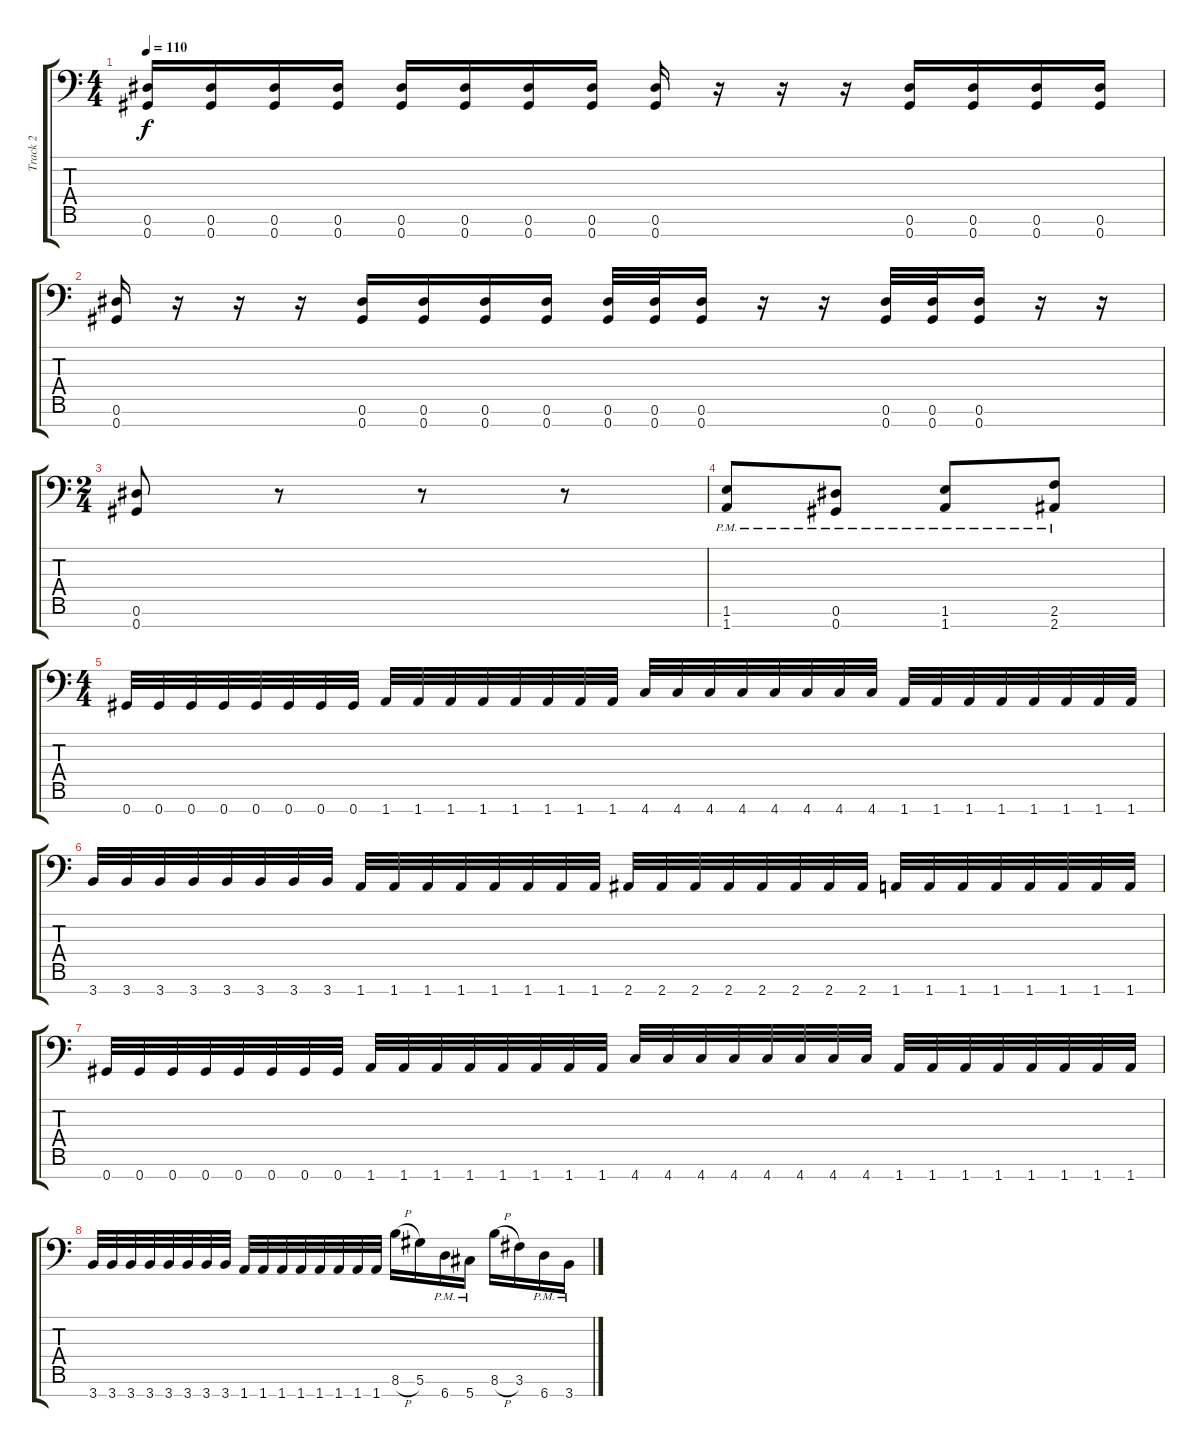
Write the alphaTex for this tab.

\track ("Track 2" "Track 2") {instrument overdrivenguitar}
\staff {score tabs}
\tuning (Eb4 Bb3 Gb3 Db3 Ab2 Eb2 Ab1) {hide}
\ts (4 4)
\tempo 110
\clef f4
\ks c
(0.6 0.7).16{dy f} (0.6 0.7).16 (0.6 0.7).16 (0.6 0.7).16 (0.6 0.7).16 (0.6 0.7).16 (0.6 0.7).16 (0.6 0.7).16 (0.6 0.7).16 r.16 r.16 r.16 (0.6 0.7).16 (0.6 0.7).16 (0.6 0.7).16 (0.6 0.7).16 |
(0.6 0.7).16 r.16 r.16 r.16 (0.6 0.7).16 (0.6 0.7).16 (0.6 0.7).16 (0.6 0.7).16 (0.6 0.7).32 (0.6 0.7).32 (0.6 0.7).16 r.16 r.16 (0.6 0.7).32 (0.6 0.7).32 (0.6 0.7).16 r.16 r.16 |
\ts (2 4)
(0.6 0.7).8 r.8 r.8 r.8 |
(1.6{pm} 1.7{pm}).8 (0.6{pm} 0.7{pm}).8 (1.6{pm} 1.7{pm}).8 (2.6{pm} 2.7{pm}).8 |
\ts (4 4)
0.7.32 0.7.32 0.7.32 0.7.32 0.7.32 0.7.32 0.7.32 0.7.32 1.7.32 1.7.32 1.7.32 1.7.32 1.7.32 1.7.32 1.7.32 1.7.32 4.7.32 4.7.32 4.7.32 4.7.32 4.7.32 4.7.32 4.7.32 4.7.32 1.7.32 1.7.32 1.7.32 1.7.32 1.7.32 1.7.32 1.7.32 1.7.32 |
3.7.32 3.7.32 3.7.32 3.7.32 3.7.32 3.7.32 3.7.32 3.7.32 1.7.32 1.7.32 1.7.32 1.7.32 1.7.32 1.7.32 1.7.32 1.7.32 2.7.32 2.7.32 2.7.32 2.7.32 2.7.32 2.7.32 2.7.32 2.7.32 1.7.32 1.7.32 1.7.32 1.7.32 1.7.32 1.7.32 1.7.32 1.7.32 |
0.7.32 0.7.32 0.7.32 0.7.32 0.7.32 0.7.32 0.7.32 0.7.32 1.7.32 1.7.32 1.7.32 1.7.32 1.7.32 1.7.32 1.7.32 1.7.32 4.7.32 4.7.32 4.7.32 4.7.32 4.7.32 4.7.32 4.7.32 4.7.32 1.7.32 1.7.32 1.7.32 1.7.32 1.7.32 1.7.32 1.7.32 1.7.32 |
3.7.32 3.7.32 3.7.32 3.7.32 3.7.32 3.7.32 3.7.32 3.7.32 1.7.32 1.7.32 1.7.32 1.7.32 1.7.32 1.7.32 1.7.32 1.7.32 8.6{h}.16 5.6.16 6.7{pm}.16 5.7{pm}.16 8.6{h}.16 3.6.16 6.7{pm}.16 3.7{pm}.16
